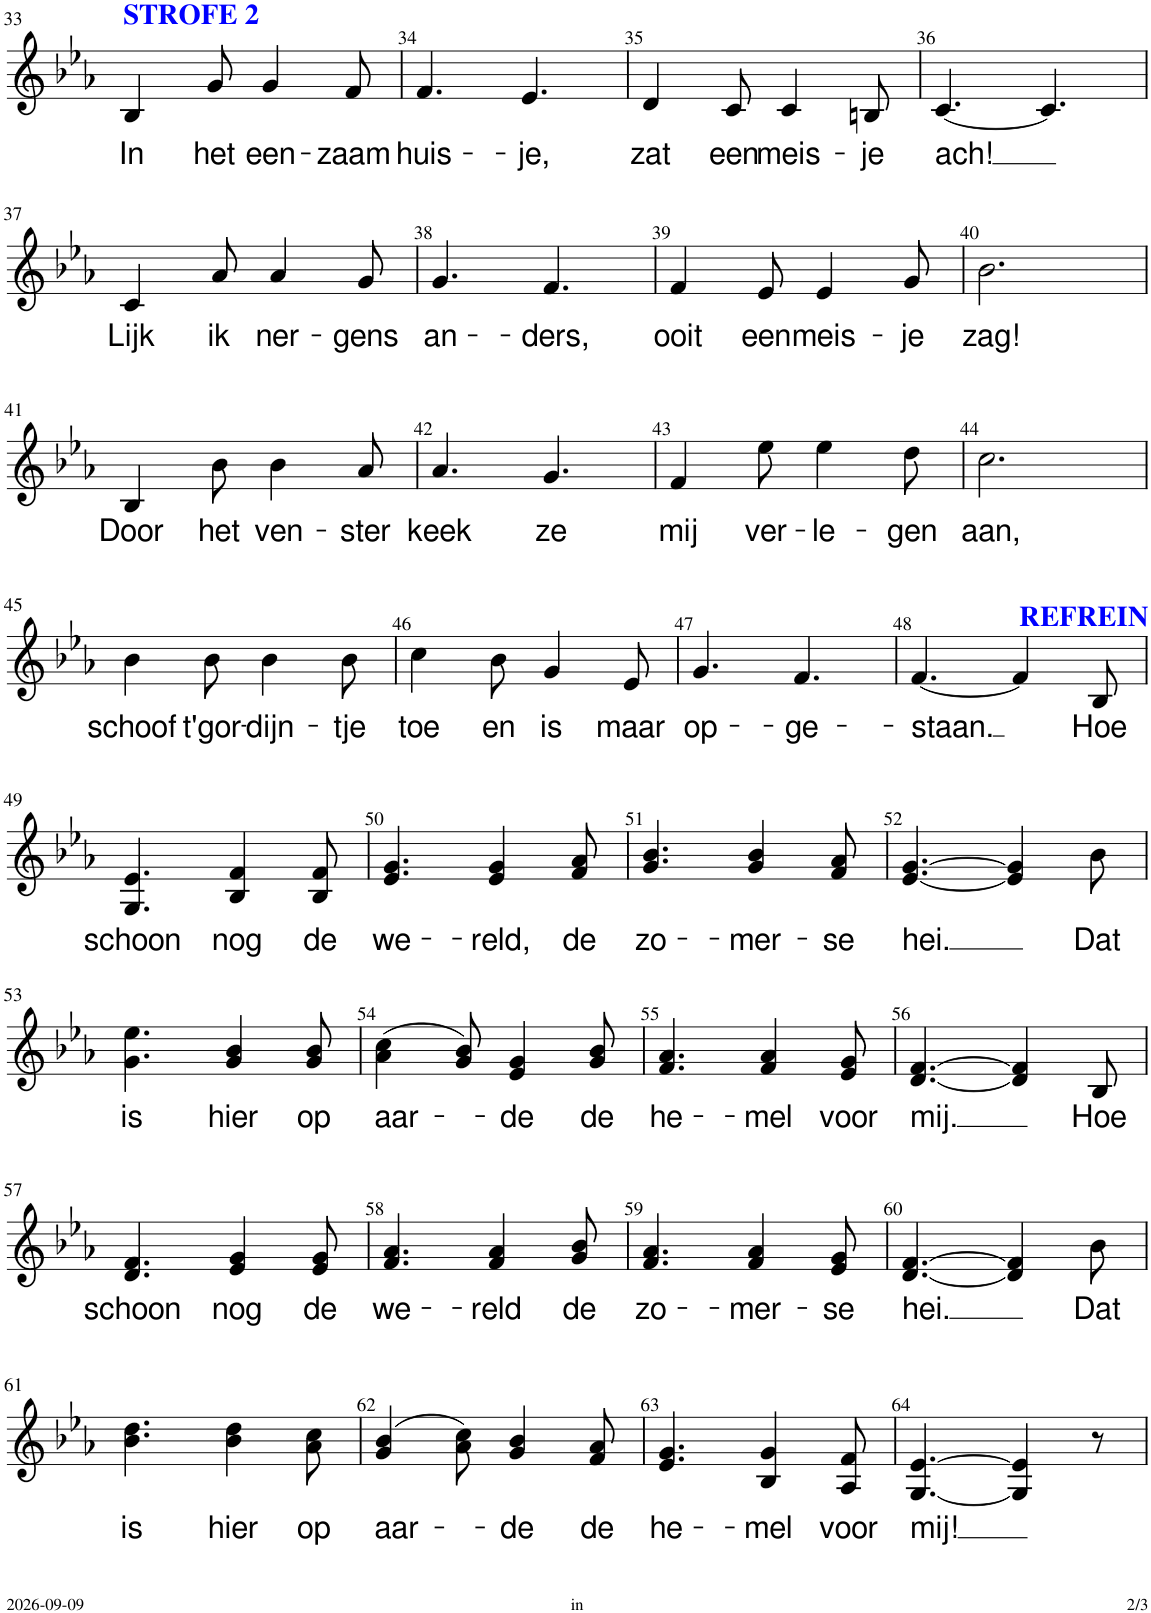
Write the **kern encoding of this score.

**kern	**text
*part1	*part1
*staff1	*staff1
*I"Soprano	*
!!LO:PB:g=z
*clefG2	*
*k[b-e-a-]	*
*M6/8	*
=33	=33
!LO:TX:a:B:color=#0000FF:t=STROFE 2	!
!	!LO:LY:b
4B-/	In
!	!LO:LY:b
8g/	het
!	!LO:LY:b
4g/	een-
!	!LO:LY:b
8f/	-zaam
=34	=34
!	!LO:LY:b
4.f/	huis-
!	!LO:LY:b
4.e-/	-je,
=35	=35
!	!LO:LY:b
4d/	zat
!	!LO:LY:b
8c/	een
!	!LO:LY:b
4c/	meis-
!	!LO:LY:b
8Bn/	-je
=36	=36
!	!LO:LY:b
[4.c/	ach!
4.c/]	.
!!LO:LB:g=z
=37	=37
!	!LO:LY:b
4c/	Lijk
!	!LO:LY:b
8a-/	ik
!	!LO:LY:b
4a-/	ner-
!	!LO:LY:b
8g/	-gens
=38	=38
!	!LO:LY:b
4.g/	an-
!	!LO:LY:b
4.f/	-ders,
=39	=39
!	!LO:LY:b
4f/	ooit
!	!LO:LY:b
8e-/	een
!	!LO:LY:b
4e-/	meis-
!	!LO:LY:b
8g/	-je
=40	=40
!	!LO:LY:b
2.b-\	zag!
!!LO:LB:g=z
=41	=41
!	!LO:LY:b
4B-/	Door
!	!LO:LY:b
8b-\	het
!	!LO:LY:b
4b-\	ven-
!	!LO:LY:b
8a-/	-ster
=42	=42
!	!LO:LY:b
4.a-/	keek
!	!LO:LY:b
4.g/	ze
=43	=43
!	!LO:LY:b
4f/	mij
!	!LO:LY:b
8ee-\	ver-
!	!LO:LY:b
4ee-\	-le-
!	!LO:LY:b
8dd\	-gen
=44	=44
!	!LO:LY:b
2.cc\	aan,
!!LO:LB:g=z
=45	=45
!	!LO:LY:b
4b-\	schoof
!	!LO:LY:b
8b-\	t'gor-
!	!LO:LY:b
4b-\	-dijn-
!	!LO:LY:b
8b-\	-tje
=46	=46
!	!LO:LY:b
4cc\	toe
!	!LO:LY:b
8b-\	en
!	!LO:LY:b
4g/	is
!	!LO:LY:b
8e-/	maar
=47	=47
!	!LO:LY:b
4.g/	op-
!	!LO:LY:b
4.f/	-ge-
=48	=48
!	!LO:LY:b
[4.f/	-staan.
4f/]	.
!LO:TX:a:B:color=#0000FF:t=REFREIN	!
!	!LO:LY:b
8B-/	Hoe
!!LO:LB:g=z
=49	=49
!	!LO:LY:b
4.G/ 4.e-/	schoon
!	!LO:LY:b
4B-/ 4f/	nog
!	!LO:LY:b
8B-/ 8f/	de
=50	=50
!	!LO:LY:b
4.e-/ 4.g/	we-
!	!LO:LY:b
4e-/ 4g/	-reld,
!	!LO:LY:b
8f/ 8a-/	de
=51	=51
!	!LO:LY:b
4.g/ 4.b-/	zo-
!	!LO:LY:b
4g/ 4b-/	-mer-
!	!LO:LY:b
8f/ 8a-/	-se
=52	=52
!	!LO:LY:b
[4.e-/ [4.g/	hei.
4e-/] 4g/]	.
!	!LO:LY:b
8b-\	Dat
!!LO:LB:g=z
=53	=53
!	!LO:LY:b
4.g\ 4.ee-\	is
!	!LO:LY:b
4g/ 4b-/	hier
!	!LO:LY:b
8g/ 8b-/	op
=54	=54
!	!LO:LY:b
(4a-\ 4cc\	aar-
8g/ 8b-/)	.
!	!LO:LY:b
4e-/ 4g/	-de
!	!LO:LY:b
8g/ 8b-/	de
=55	=55
!	!LO:LY:b
4.f/ 4.a-/	he-
!	!LO:LY:b
4f/ 4a-/	-mel
!	!LO:LY:b
8e-/ 8g/	voor
=56	=56
!	!LO:LY:b
[4.d/ [4.f/	mij.
4d/] 4f/]	.
!	!LO:LY:b
8B-/	Hoe
!!LO:LB:g=z
=57	=57
!	!LO:LY:b
4.d/ 4.f/	schoon
!	!LO:LY:b
4e-/ 4g/	nog
!	!LO:LY:b
8e-/ 8g/	de
=58	=58
!	!LO:LY:b
4.f/ 4.a-/	we-
!	!LO:LY:b
4f/ 4a-/	-reld
!	!LO:LY:b
8g/ 8b-/	de
=59	=59
!	!LO:LY:b
4.f/ 4.a-/	zo-
!	!LO:LY:b
4f/ 4a-/	-mer-
!	!LO:LY:b
8e-/ 8g/	-se
=60	=60
!	!LO:LY:b
[4.d/ [4.f/	hei.
4d/] 4f/]	.
!	!LO:LY:b
8b-\	Dat
!!LO:LB:g=z
=61	=61
!	!LO:LY:b
4.b-\ 4.dd\	is
!	!LO:LY:b
4b-\ 4dd\	hier
!	!LO:LY:b
8a-\ 8cc\	op
=62	=62
!	!LO:LY:b
(4g/ 4b-/	aar-
8a-\ 8cc\)	.
!	!LO:LY:b
4g/ 4b-/	-de
!	!LO:LY:b
8f/ 8a-/	de
=63	=63
!	!LO:LY:b
4.e-/ 4.g/	he-
!	!LO:LY:b
4B-/ 4g/	-mel
!	!LO:LY:b
8A-/ 8f/	voor
=64	=64
!	!LO:LY:b
[4.G/ [4.e-/	mij!
4G/] 4e-/]	.
8r	.
=	=
*-	*-
